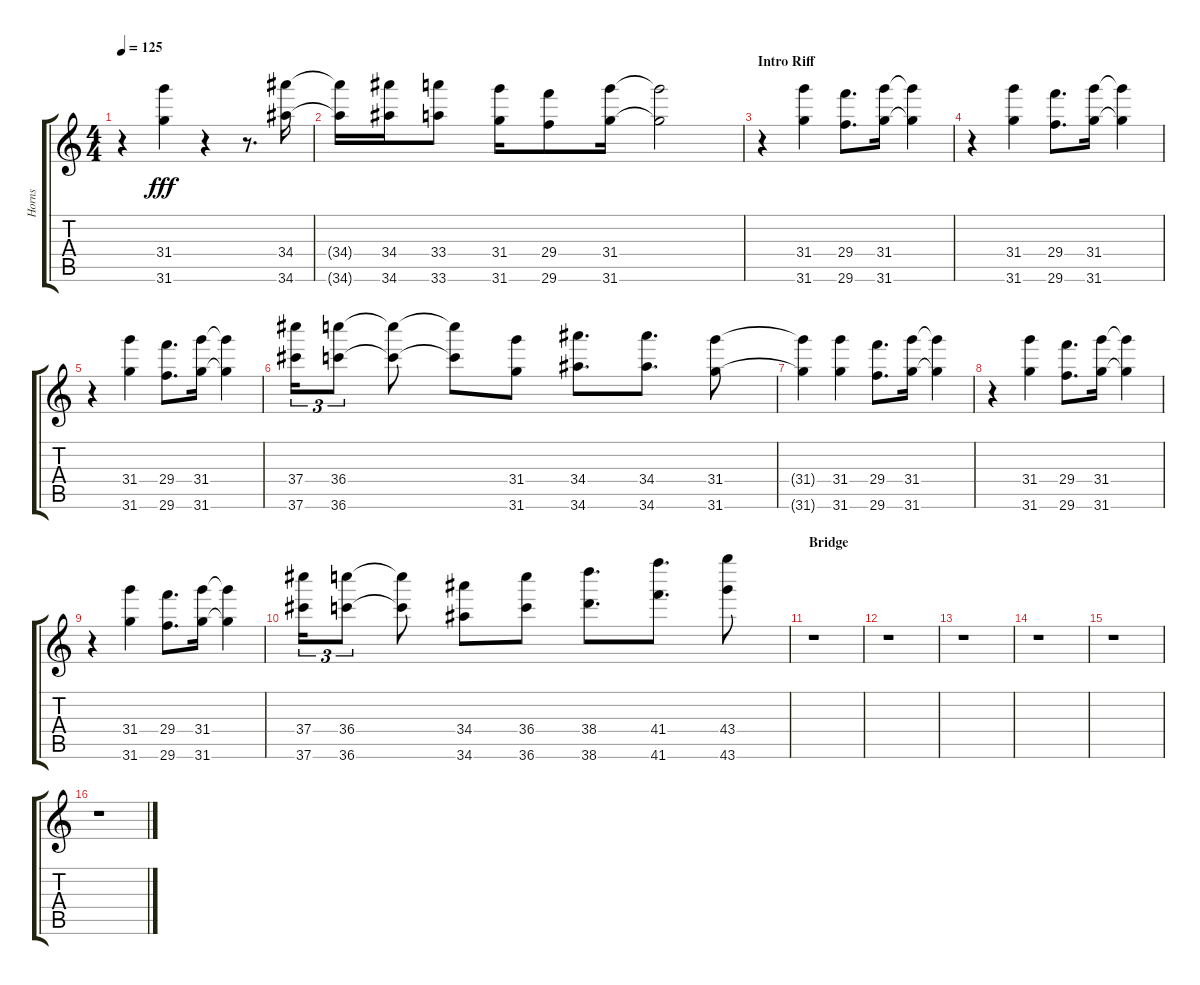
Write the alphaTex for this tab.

\track ("Horns" "Horns") {instrument electricguitarclean}
\staff {score tabs}
\tuning (D4 A3 F3 C3 G2 C2) {hide}
\ts (4 4)
\tempo 125
\clef g2
\ks aminor
r.4{dy fff} (31.4 31.6).4 r.4 r.8{d} (34.4 34.6).16 |
(34.4{t} 34.6{t}).16 (34.4 34.6).16 (33.4 33.6).8 (31.4 31.6).16 (29.4 29.6).8 (31.4 31.6).16 (31.4{t} 31.6{t}).2 |
\section ("" "Intro Riff")
r.4 (31.4 31.6).4 (29.4 29.6).8{d} (31.4 31.6).16 (31.4{t} 31.6{t}).4 |
r.4 (31.4 31.6).4 (29.4 29.6).8{d} (31.4 31.6).16 (31.4{t} 31.6{t}).4 |
r.4 (31.4 31.6).4 (29.4 29.6).8{d} (31.4 31.6).16 (31.4{t} 31.6{t}).4 |
(37.4 37.6).16{tu (3 2)} (36.4 36.6).8{tu (3 2)} (36.4{t} 36.6{t}).8 (36.4{t} 36.6{t}).8 (31.4 31.6).8 (34.4 34.6).8{d} (34.4 34.6).8{d} (31.4 31.6).8 |
(31.4{t} 31.6{t}).4 (31.4 31.6).4 (29.4 29.6).8{d} (31.4 31.6).16 (31.4{t} 31.6{t}).4 |
r.4 (31.4 31.6).4 (29.4 29.6).8{d} (31.4 31.6).16 (31.4{t} 31.6{t}).4 |
r.4 (31.4 31.6).4 (29.4 29.6).8{d} (31.4 31.6).16 (31.4{t} 31.6{t}).4 |
(37.4 37.6).16{tu (3 2)} (36.4 36.6).8{tu (3 2)} (36.4{t} 36.6{t}).8 (34.4 34.6).8 (36.4 36.6).8 (38.4 38.6).8{d} (41.4 41.6).8{d} (43.4 43.6).8 |
\section ("" "Bridge")
r.1 |
r.1 |
r.1 |
r.1 |
r.1 |
r.1
